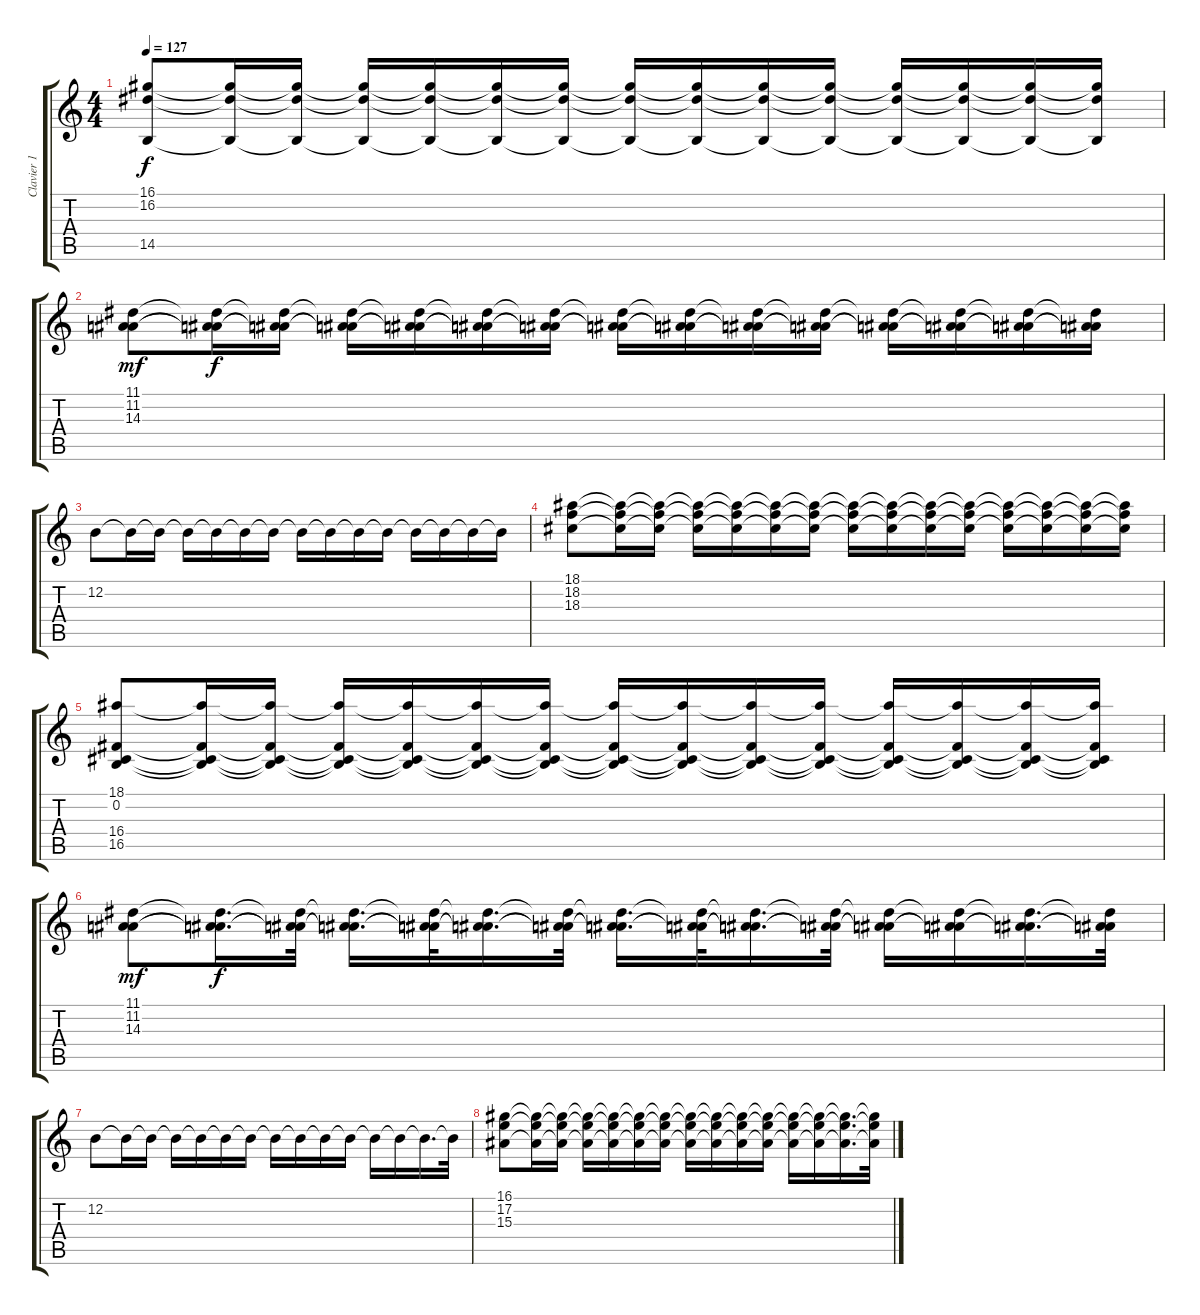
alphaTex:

\track ("Clavier 1" "Clavier 1") {instrument rockorgan}
\staff {score tabs}
\tuning (E4 B3 G3 D3 A2 E2) {hide}
\ts (4 4)
\tempo 127
\clef g2
\ks c
(16.1 16.2 14.5).8{dy f} (16.1{t} 16.2{t} 14.5{t}).16 (16.1{t} 16.2{t} 14.5{t}).16 (16.1{t} 16.2{t} 14.5{t}).16 (16.1{t} 16.2{t} 14.5{t}).16 (16.1{t} 16.2{t} 14.5{t}).16 (16.1{t} 16.2{t} 14.5{t}).16 (16.1{t} 16.2{t} 14.5{t}).16 (16.1{t} 16.2{t} 14.5{t}).16 (16.1{t} 16.2{t} 14.5{t}).16 (16.1{t} 16.2{t} 14.5{t}).16 (16.1{t} 16.2{t} 14.5{t}).16 (16.1{t} 16.2{t} 14.5{t}).16 (16.1{t} 16.2{t} 14.5{t}).16 (16.1{t} 16.2{t} 14.5{t}).16 |
(11.1 11.2 14.3).8{dy mf} (11.1{t} 11.2{t} 14.3{t}).16{dy f} (11.1{t} 11.2{t} 14.3{t}).16 (11.1{t} 11.2{t} 14.3{t}).16 (11.1{t} 11.2{t} 14.3{t}).16 (11.1{t} 11.2{t} 14.3{t}).16 (11.1{t} 11.2{t} 14.3{t}).16 (11.1{t} 11.2{t} 14.3{t}).16 (11.1{t} 11.2{t} 14.3{t}).16 (11.1{t} 11.2{t} 14.3{t}).16 (11.1{t} 11.2{t} 14.3{t}).16 (11.1{t} 11.2{t} 14.3{t}).16 (11.1{t} 11.2{t} 14.3{t}).16 (11.1{t} 11.2{t} 14.3{t}).16 (11.1{t} 11.2{t} 14.3{t}).16 |
12.2.8 12.2{t}.16 12.2{t}.16 12.2{t}.16 12.2{t}.16 12.2{t}.16 12.2{t}.16 12.2{t}.16 12.2{t}.16 12.2{t}.16 12.2{t}.16 12.2{t}.16 12.2{t}.16 12.2{t}.16 12.2{t}.16 |
(18.1 18.2 18.3).8 (18.1{t} 18.2{t} 18.3{t}).16 (18.1{t} 18.2{t} 18.3{t}).16 (18.1{t} 18.2{t} 18.3{t}).16 (18.1{t} 18.2{t} 18.3{t}).16 (18.1{t} 18.2{t} 18.3{t}).16 (18.1{t} 18.2{t} 18.3{t}).16 (18.1{t} 18.2{t} 18.3{t}).16 (18.1{t} 18.2{t} 18.3{t}).16 (18.1{t} 18.2{t} 18.3{t}).16 (18.1{t} 18.2{t} 18.3{t}).16 (18.1{t} 18.2{t} 18.3{t}).16 (18.1{t} 18.2{t} 18.3{t}).16 (18.1{t} 18.2{t} 18.3{t}).16 (18.1{t} 18.2{t} 18.3{t}).16 |
(18.1 0.2 16.4 16.5).8 (18.1{t} 0.2{t} 16.4{t} 16.5{t}).16 (18.1{t} 0.2{t} 16.4{t} 16.5{t}).16 (18.1{t} 0.2{t} 16.4{t} 16.5{t}).16 (18.1{t} 0.2{t} 16.4{t} 16.5{t}).16 (18.1{t} 0.2{t} 16.4{t} 16.5{t}).16 (18.1{t} 0.2{t} 16.4{t} 16.5{t}).16 (18.1{t} 0.2{t} 16.4{t} 16.5{t}).16 (18.1{t} 0.2{t} 16.4{t} 16.5{t}).16 (18.1{t} 0.2{t} 16.4{t} 16.5{t}).16 (18.1{t} 0.2{t} 16.4{t} 16.5{t}).16 (18.1{t} 0.2{t} 16.4{t} 16.5{t}).16 (18.1{t} 0.2{t} 16.4{t} 16.5{t}).16 (18.1{t} 0.2{t} 16.4{t} 16.5{t}).16 (18.1{t} 0.2{t} 16.4{t} 16.5{t}).16 |
(11.1 11.2 14.3).8{dy mf} (11.1{t} 11.2{t} 14.3{t}).16{d dy f} (11.1{t} 11.2{t} 14.3{t}).32 (11.1{t} 11.2{t} 14.3{t}).16{d} (11.1{t} 11.2{t} 14.3{t}).32 (11.1{t} 11.2{t} 14.3{t}).16{d} (11.1{t} 11.2{t} 14.3{t}).32 (11.1{t} 11.2{t} 14.3{t}).16{d} (11.1{t} 11.2{t} 14.3{t}).32 (11.1{t} 11.2{t} 14.3{t}).16{d} (11.1{t} 11.2{t} 14.3{t}).32 (11.1{t} 11.2{t} 14.3{t}).16 (11.1{t} 11.2{t} 14.3{t}).16 (11.1{t} 11.2{t} 14.3{t}).16{d} (11.1{t} 11.2{t} 14.3{t}).32 |
12.2.8 12.2{t}.16 12.2{t}.16 12.2{t}.16 12.2{t}.16 12.2{t}.16 12.2{t}.16 12.2{t}.16 12.2{t}.16 12.2{t}.16 12.2{t}.16 12.2{t}.16 12.2{t}.16 12.2{t}.16{d} 12.2{t}.32 |
(16.1 17.2 15.3).8 (16.1{t} 17.2{t} 15.3{t}).16 (16.1{t} 17.2{t} 15.3{t}).16 (16.1{t} 17.2{t} 15.3{t}).16 (16.1{t} 17.2{t} 15.3{t}).16 (16.1{t} 17.2{t} 15.3{t}).16 (16.1{t} 17.2{t} 15.3{t}).16 (16.1{t} 17.2{t} 15.3{t}).16 (16.1{t} 17.2{t} 15.3{t}).16 (16.1{t} 17.2{t} 15.3{t}).16 (16.1{t} 17.2{t} 15.3{t}).16 (16.1{t} 17.2{t} 15.3{t}).16 (16.1{t} 17.2{t} 15.3{t}).16 (16.1{t} 17.2{t} 15.3{t}).16{d} (16.1{t} 17.2{t} 15.3{t}).32
